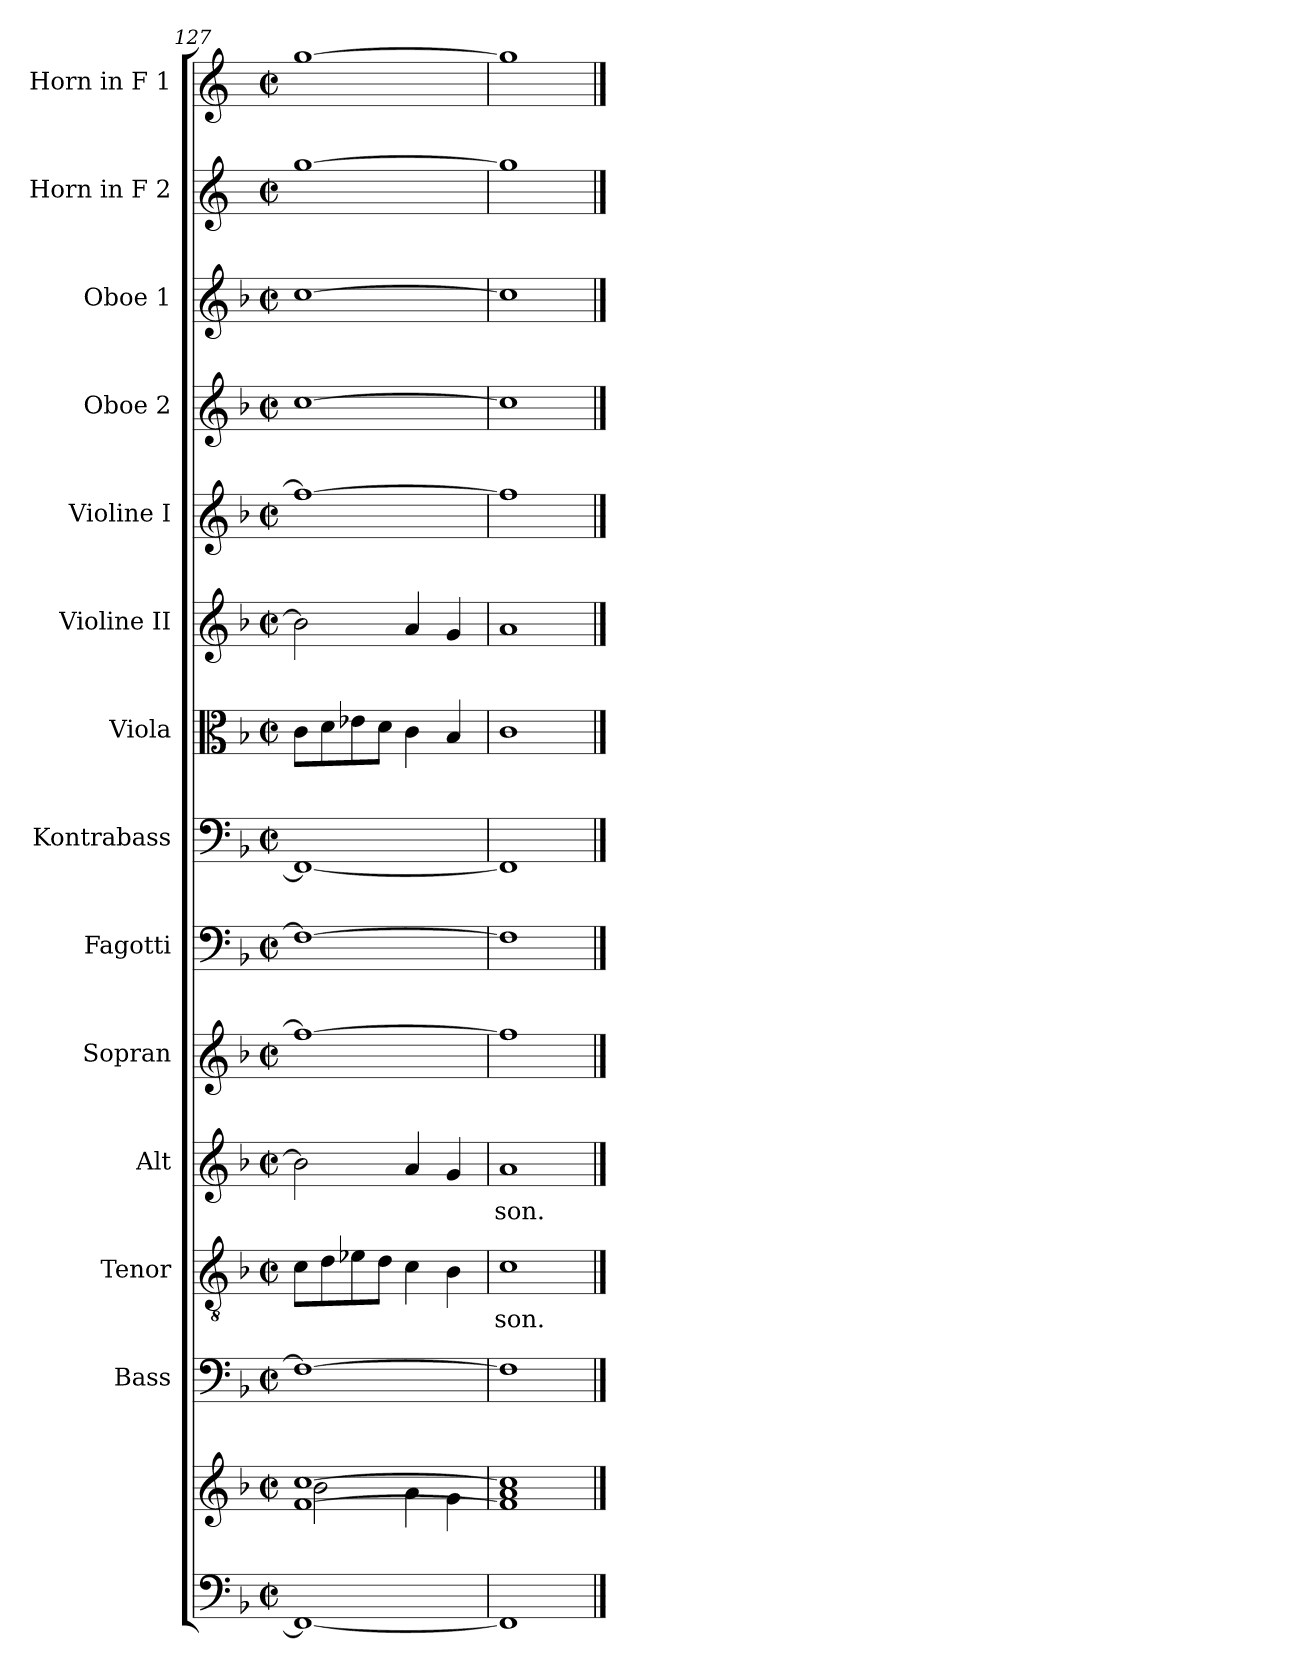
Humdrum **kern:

**kern	**kern	**kern	**kern	**text	**kern	**text	**kern	**kern	**kern	**kern	**kern	**kern	**kern	**kern	**kern	**kern
*part14	*part14	*part13	*part12	*part12	*part11	*part11	*part10	*part9	*part8	*part7	*part6	*part5	*part4	*part3	*part2	*part1
*staff15	*staff14	*staff13	*staff12	*staff12	*staff11	*staff11	*staff10	*staff9	*staff8	*staff7	*staff6	*staff5	*staff4	*staff3	*staff2	*staff1
*	*	*I"Bass	*I"Tenor	*	*I"Alt	*	*I"Sopran	*I"Fagotti	*I"Kontrabass	*I"Viola	*I"Violine II	*I"Violine I	*I"Oboe 2	*I"Oboe 1	*I"Horn in F 2	*I"Horn in F 1
*	*	*I'B.	*I'T.	*	*I'A.	*	*I'S.	*I'Fg.	*I'Kb.	*I'Vla.	*I'Vl. II	*I'Vl. I	*I'Ob. 2	*I'Ob. 1	*	*
*clefF4	*clefG2	*clefF4	*clefGv2	*	*clefG2	*	*clefG2	*clefF4	*clefF4	*clefC3	*clefG2	*clefG2	*clefG2	*clefG2	*clefG2	*clefG2
*	*	*	*	*	*	*	*	*	*ITrd7c12	*	*	*	*	*	*ITrd4c7	*ITrd4c7
*k[b-]	*k[b-]	*k[b-]	*k[b-]	*	*k[b-]	*	*k[b-]	*k[b-]	*k[b-]	*k[b-]	*k[b-]	*k[b-]	*k[b-]	*k[b-]	*k[b-]	*k[b-]
*F:	*F:	*F:	*F:	*	*F:	*	*F:	*F:	*F:	*F:	*F:	*F:	*F:	*F:	*F:	*F:
*M2/2	*M2/2	*M2/2	*M2/2	*	*M2/2	*	*M2/2	*M2/2	*M2/2	*M2/2	*M2/2	*M2/2	*M2/2	*M2/2	*M2/2	*M2/2
*met(c|)	*met(c|)	*met(c|)	*met(c|)	*	*met(c|)	*	*met(c|)	*met(c|)	*met(c|)	*met(c|)	*met(c|)	*met(c|)	*met(c|)	*met(c|)	*met(c|)	*met(c|)
=127	=127	=127	=127	=127	=127	=127	=127	=127	=127	=127	=127	=127	=127	=127	=127	=127
*	*^	*	*	*	*	*	*	*	*	*	*	*	*	*	*	*
1FF_	[<1f [>1cc	2b-\	1F_	8c\L	.	2b-\]	.	1ff_	1F_	1FFF_	8c\L	2b-\]	1ff_	[1cc	[1cc	[1cc	[1cc
.	.	.	.	8d\	.	.	.	.	.	.	8d\	.	.	.	.	.	.
.	.	.	.	8e-X\	.	.	.	.	.	.	8e-X\	.	.	.	.	.	.
.	.	.	.	8d\J	.	.	.	.	.	.	8d\J	.	.	.	.	.	.
.	.	4a\	.	4c\	.	4a/	.	.	.	.	4c\	4a/	.	.	.	.	.
.	.	4g\	.	4B-\	.	4g/	.	.	.	.	4B-/	4g/	.	.	.	.	.
=128	=128	=128	=128	=128	=128	=128	=128	=128	=128	=128	=128	=128	=128	=128	=128	=128	=128
!	!	!	!	!	!LO:LY:b	!	!LO:LY:b	!	!	!	!	!	!	!	!	!	!
*	*v	*v	*	*	*	*	*	*	*	*	*	*	*	*	*	*	*
1FF]	1f] 1a 1cc]	1F]	1c	-son.	1a	-son.	1ff]	1F]	1FFF]	1c	1a	1ff]	1cc]	1cc]	1cc]	1cc]
==	==	==	==	==	==	==	==	==	==	==	==	==	==	==	==	==
*-	*-	*-	*-	*-	*-	*-	*-	*-	*-	*-	*-	*-	*-	*-	*-	*-
